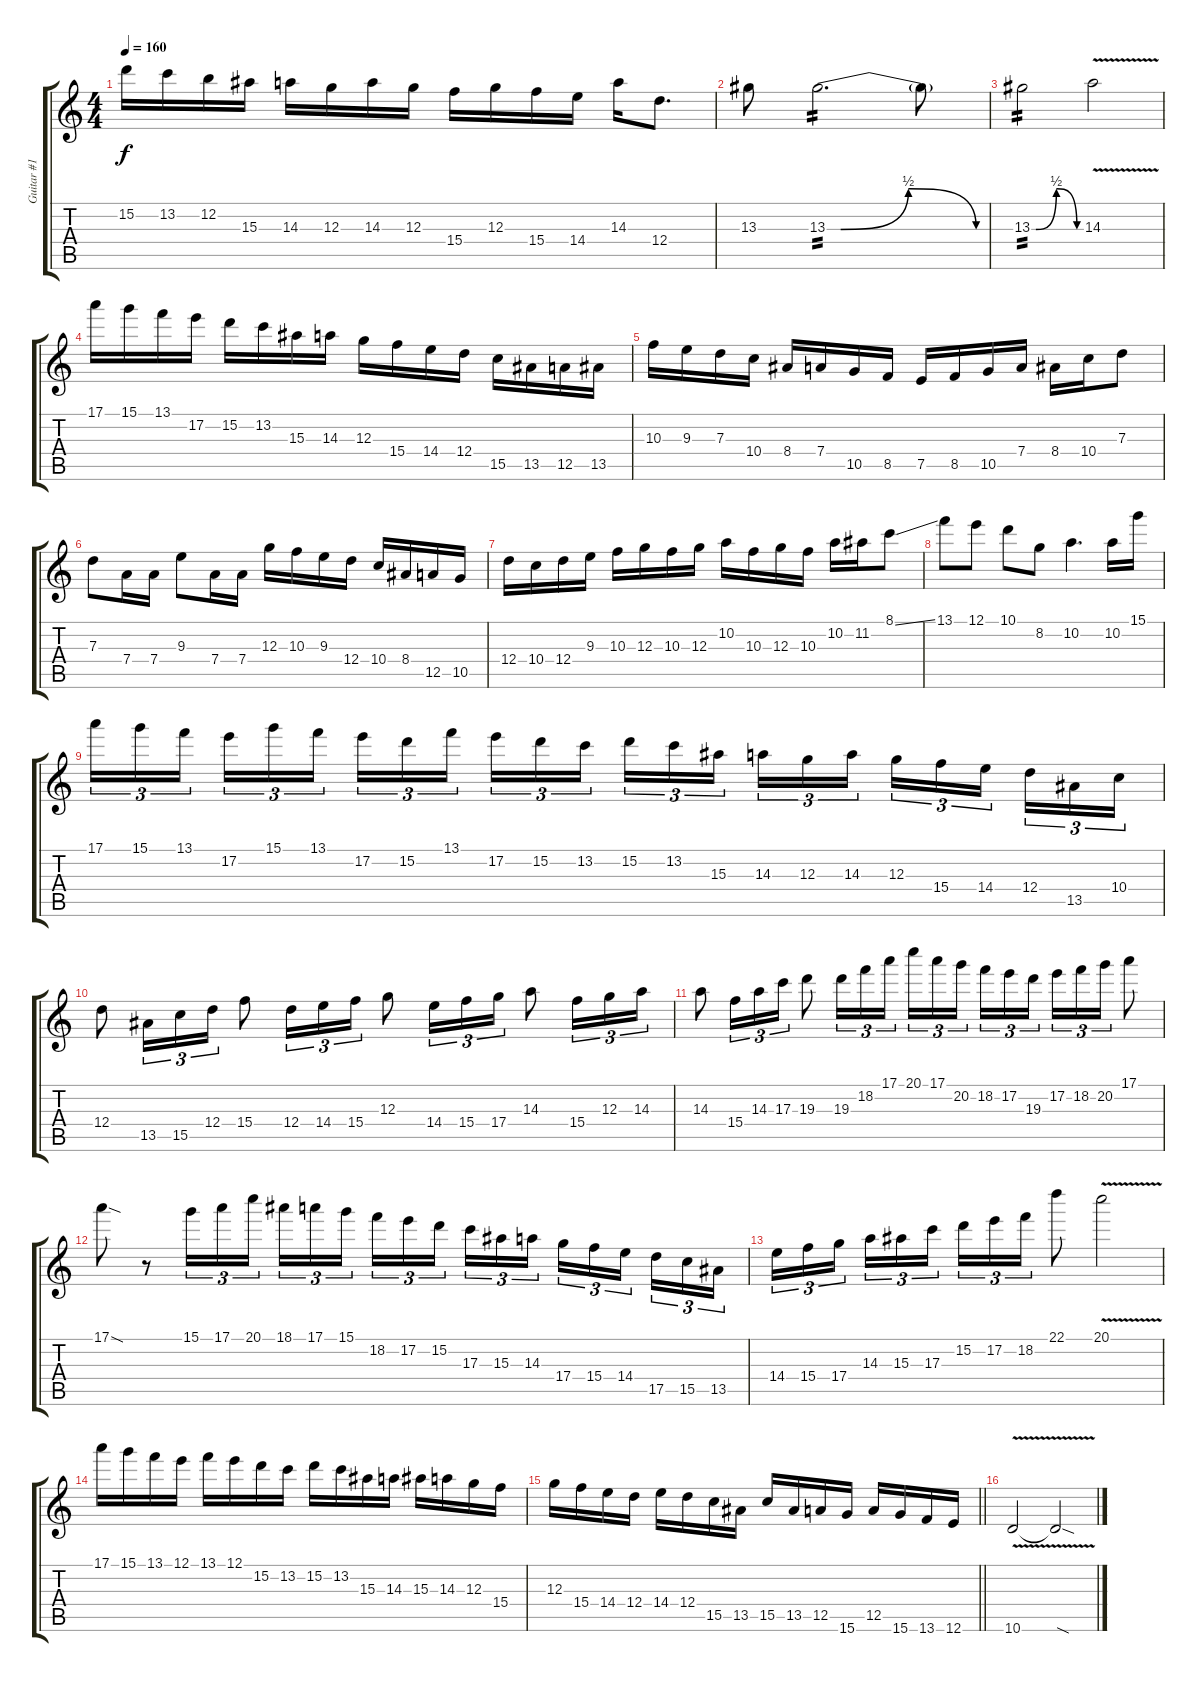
\track ("Guitar #1" "Guitar #1") {instrument distortionguitar}
\staff {score tabs}
\tuning (E4 B3 G3 D3 A2 E2) {hide}
\ts (4 4)
\tempo 160
\clef g2
\ks c
15.2.16{dy f} 13.2.16 12.2.16 15.3.16 14.3.16 12.3.16 14.3.16 12.3.16 15.4.16 12.3.16 15.4.16 14.4.16 14.3.16 12.4.8{d} |
13.3.8 13.3{be (custom 0 0 5 0 30 2 55 0 60 0)}.2{d tp 2} 13.3{t}.8 |
13.3{be (custom 0 0 5 0 30 2 55 0 60 0)}.2{tp 2} 14.3{v}.2 |
17.1.16 15.1.16 13.1.16 17.2.16 15.2.16 13.2.16 15.3.16 14.3.16 12.3.16 15.4.16 14.4.16 12.4.16 15.5.16 13.5.16 12.5.16 13.5.16 |
10.3.16 9.3.16 7.3.16 10.4.16 8.4.16 7.4.16 10.5.16 8.5.16 7.5.16 8.5.16 10.5.16 7.4.16 8.4.16 10.4.16 7.3.8 |
7.3.8 7.4.16 7.4.16 9.3.8 7.4.16 7.4.16 12.3.16 10.3.16 9.3.16 12.4.16 10.4.16 8.4.16 12.5.16 10.5.16 |
12.4.16 10.4.16 12.4.16 9.3.16 10.3.16 12.3.16 10.3.16 12.3.16 10.2.16 10.3.16 12.3.16 10.3.16 10.2.16 11.2.16 8.1{ss}.8 |
13.1.8 12.1.8 10.1.8 8.2.8 10.2.4{d} 10.2.16 15.1.16 |
17.1.16{tu (3 2)} 15.1.16{tu (3 2)} 13.1.16{tu (3 2) beam splitsecondary} 17.2.16{tu (3 2)} 15.1.16{tu (3 2)} 13.1.16{tu (3 2)} 17.2.16{tu (3 2)} 15.2.16{tu (3 2)} 13.1.16{tu (3 2) beam splitsecondary} 17.2.16{tu (3 2)} 15.2.16{tu (3 2)} 13.2.16{tu (3 2)} 15.2.16{tu (3 2)} 13.2.16{tu (3 2)} 15.3.16{tu (3 2) beam splitsecondary} 14.3.16{tu (3 2)} 12.3.16{tu (3 2)} 14.3.16{tu (3 2)} 12.3.16{tu (3 2)} 15.4.16{tu (3 2)} 14.4.16{tu (3 2) beam splitsecondary} 12.4.16{tu (3 2)} 13.5.16{tu (3 2)} 10.4.16{tu (3 2)} |
12.4.8 13.5.16{tu (3 2)} 15.5.16{tu (3 2)} 12.4.16{tu (3 2)} 15.4.8 12.4.16{tu (3 2)} 14.4.16{tu (3 2)} 15.4.16{tu (3 2)} 12.3.8 14.4.16{tu (3 2)} 15.4.16{tu (3 2)} 17.4.16{tu (3 2)} 14.3.8 15.4.16{tu (3 2)} 12.3.16{tu (3 2)} 14.3.16{tu (3 2)} |
14.3.8 15.4.16{tu (3 2)} 14.3.16{tu (3 2)} 17.3.16{tu (3 2)} 19.3.8 19.3.16{tu (3 2)} 18.2.16{tu (3 2)} 17.1.16{tu (3 2)} 20.1.16{tu (3 2)} 17.1.16{tu (3 2)} 20.2.16{tu (3 2) beam splitsecondary} 18.2.16{tu (3 2)} 17.2.16{tu (3 2)} 19.3.16{tu (3 2)} 17.2.16{tu (3 2)} 18.2.16{tu (3 2)} 20.2.16{tu (3 2)} 17.1.8 |
17.1{sod}.8 r.8 15.1.16{tu (3 2)} 17.1.16{tu (3 2)} 20.1.16{tu (3 2) beam splitsecondary} 18.1.16{tu (3 2)} 17.1.16{tu (3 2)} 15.1.16{tu (3 2)} 18.2.16{tu (3 2)} 17.2.16{tu (3 2)} 15.2.16{tu (3 2) beam splitsecondary} 17.3.16{tu (3 2)} 15.3.16{tu (3 2)} 14.3.16{tu (3 2)} 17.4.16{tu (3 2)} 15.4.16{tu (3 2)} 14.4.16{tu (3 2) beam splitsecondary} 17.5.16{tu (3 2)} 15.5.16{tu (3 2)} 13.5.16{tu (3 2)} |
14.4.16{tu (3 2)} 15.4.16{tu (3 2)} 17.4.16{tu (3 2) beam splitsecondary} 14.3.16{tu (3 2)} 15.3.16{tu (3 2)} 17.3.16{tu (3 2)} 15.2.16{tu (3 2)} 17.2.16{tu (3 2)} 18.2.16{tu (3 2)} 22.1.8 20.1{v}.2 |
17.1.16 15.1.16 13.1.16 12.1.16 13.1.16 12.1.16 15.2.16 13.2.16 15.2.16 13.2.16 15.3.16 14.3.16 15.3.16 14.3.16 12.3.16 15.4.16 |
\barLineRight lightlight
12.3.16 15.4.16 14.4.16 12.4.16 14.4.16 12.4.16 15.5.16 13.5.16 15.5.16 13.5.16 12.5.16 15.6.16 12.5.16 15.6.16 13.6.16 12.6.16 |
\section ("" "")
10.6{v}.2 10.6{sod t}.2
